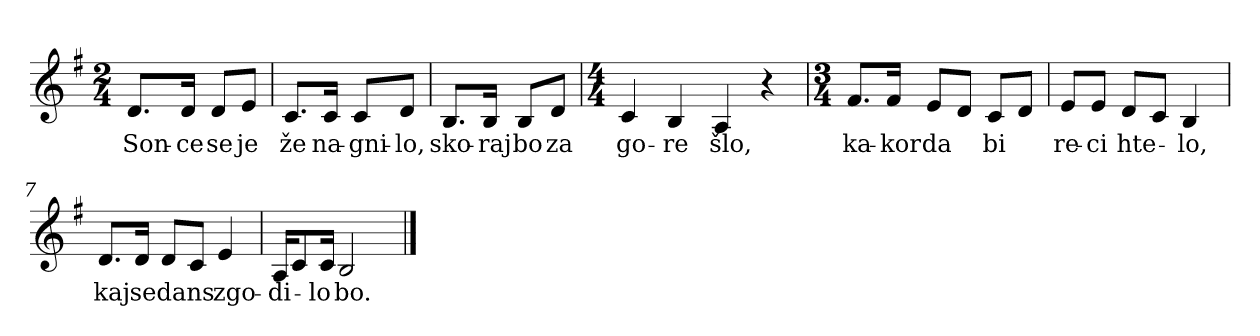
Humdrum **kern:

**kern	**text
*part1	*part1
*staff1	*staff1
*clefG2	*
*k[f#]	*
*G:	*
*M2/4	*
*MM80	*
=1	=1
!	!LO:LY:b
8.d/L	Son-
!	!LO:LY:b
16d/Jk	-ce
!	!LO:LY:b
8d/L	se
!	!LO:LY:b
8e/J	je
=2	=2
!	!LO:LY:b
8.c/L	že
!	!LO:LY:b
16c/Jk	na-
!	!LO:LY:b
8c/L	-gni-
!	!LO:LY:b
8d/J	-lo,
=3	=3
!	!LO:LY:b
8.B/L	sko-
!	!LO:LY:b
16B/Jk	-raj
!	!LO:LY:b
8B/L	bo
!	!LO:LY:b
8d/J	za
=4	=4
*M4/4	*
!	!LO:LY:b
4c/	go-
!	!LO:LY:b
4B/	-re
!	!LO:LY:b
4A/	šlo,
4r	.
=5	=5
*M3/4	*
!	!LO:LY:b
8.f#/L	ka-
!	!LO:LY:b
16f#/Jk	-kor
!	!LO:LY:b
8e/L	da
8d/J	.
!	!LO:LY:b
8c/L	bi
8d/J	.
=6	=6
!	!LO:LY:b
8e/L	re-
!	!LO:LY:b
8e/J	-ci
!	!LO:LY:b
8d/L	hte-
8c/J	.
!	!LO:LY:b
4B/	-lo,
!!LO:LB:g=z
=7	=7
!	!LO:LY:b
8.d/L	kaj
!	!LO:LY:b
16d/Jk	se
!	!LO:LY:b
8d/L	dans
8c/J	.
!	!LO:LY:b
4e/	zgo-
=8	=8
!	!LO:LY:b
16A/KL	-di-
8c/	.
!	!LO:LY:b
16c/Jk	-lo
!	!LO:LY:b
2B/	bo.
==	==
*-	*-
